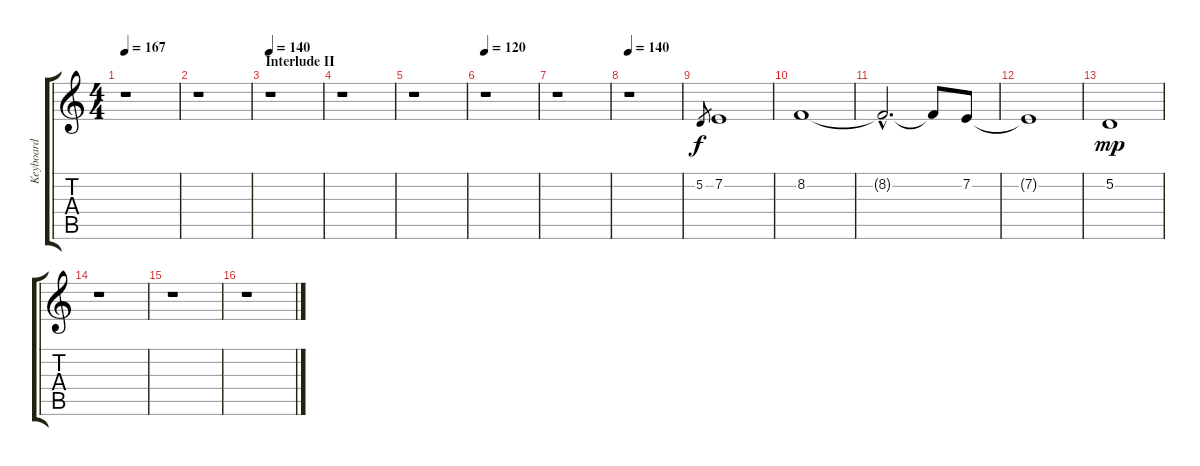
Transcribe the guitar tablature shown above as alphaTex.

\track ("Keyboard" "Keyboard") {instrument choiraahs}
\staff {score tabs}
\tuning (D4 A3 F3 C3 G2 D2) {hide}
\ts (4 4)
\tempo 167
\clef g2
\ks c
r.1{dy f} |
r.1 |
\section ("" "Interlude II")
\tempo 140
r.1 |
r.1 |
r.1 |
\tempo 120
r.1 |
r.1 |
\tempo 140
r.1 |
5.2.8{gr} 7.2.1 |
8.2.1 |
8.2{hac t}.2{d} 8.2{t}.8 7.2.8 |
7.2{t}.1 |
5.2.1{dy mp} |
r.1 |
r.1 |
r.1
